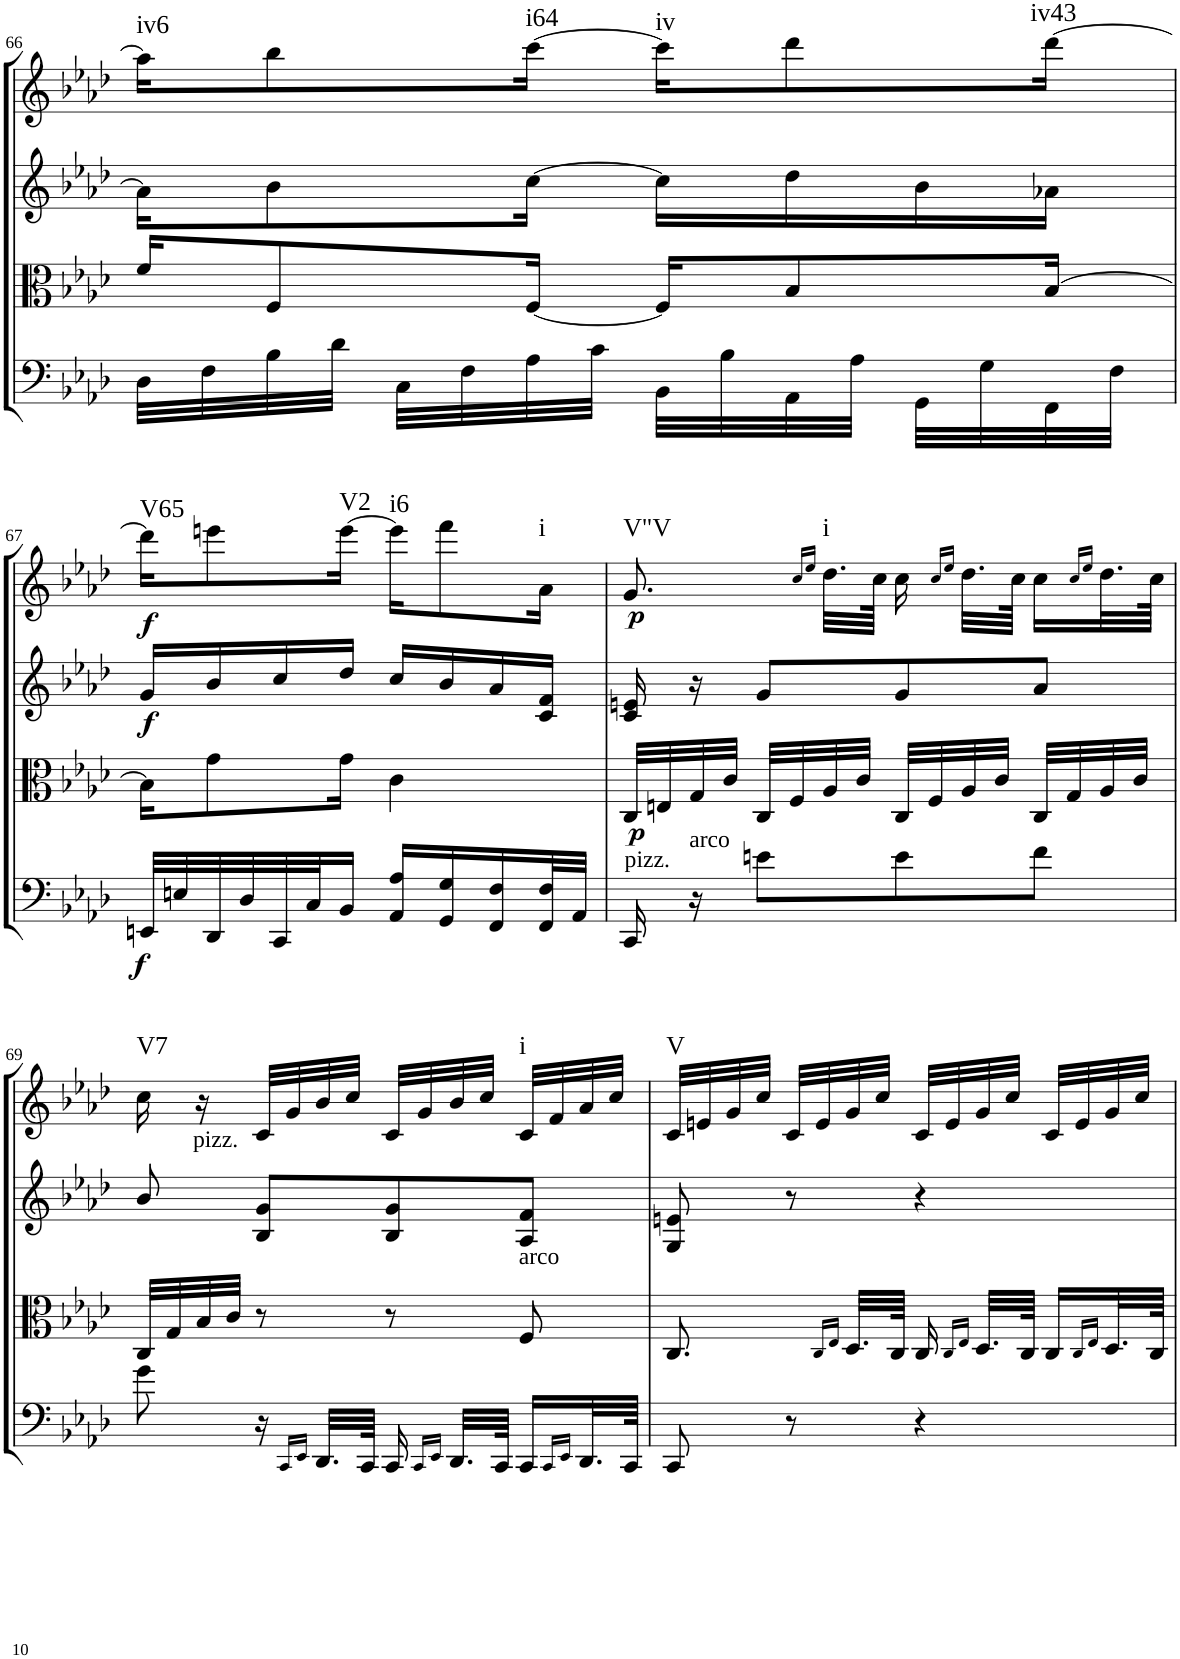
**kern	**dynam	**kern	**dynam	**kern	**dynam	**kern	**dynam	**harte
*part4	*part4	*part3	*part3	*part2	*part2	*part1	*part1	*part1
*staff4	*staff4	*staff3	*staff3	*staff2	*staff2	*staff1	*staff1	*
*I"Cello	*	*I"Viola	*	*I"2nd Violin	*	*I"1st Violin	*	*
*	*	*I'Vla	*	*I'Vln	*	*I'Vln	*	*
!!LO:PB:g=z
*clefF4	*	*clefC3	*	*clefG2	*	*clefG2	*	*
*k[b-e-a-d-]	*	*k[b-e-a-d-]	*	*k[b-e-a-d-]	*	*k[b-e-a-d-]	*	*
*f:	*	*f:	*	*f:	*	*f:	*	*
*M2/4	*	*M2/4	*	*M2/4	*	*M2/4	*	*
=66	=66	=66	=66	=66	=66	=66	=66	=66
!	!	!	!	!	!	!	!	!LO:H:kt=iv6
32D-\LLL	.	16f/KL	.	16a\KL]	.	16aa\KL]	.	N
32F\	.	.	.	.	.	.	.	.
32B-\	.	8F/	.	8b-\	.	8bb-\	.	.
32d-\JJJ	.	.	.	.	.	.	.	.
32C\LLL	.	.	.	.	.	.	.	.
32F\	.	.	.	.	.	.	.	.
!	!	!	!	!	!	!	!	!LO:H:kt=i64
32A-\	.	[16F/Jk	.	[16cc\Jk	.	[16ccc\Jk	.	N
32c\JJJ	.	.	.	.	.	.	.	.
!	!	!	!	!	!	!	!	!LO:H:kt=iv
32BB-\LLL	.	16F/KL]	.	16cc\LL]	.	16ccc\KL]	.	N
32B-\	.	.	.	.	.	.	.	.
32AA-\	.	8B-/	.	16dd-\	.	8ddd-\	.	.
32A-\JJJ	.	.	.	.	.	.	.	.
32GG\LLL	.	.	.	16b-\	.	.	.	.
32G\	.	.	.	.	.	.	.	.
!	!	!	!	!	!	!	!	!LO:H:kt=iv43
32FF\	.	[16B-/Jk	.	16a-X\JJ	.	[16ddd-\Jk	.	N
32F\JJJ	.	.	.	.	.	.	.	.
!!LO:LB:g=z
=67	=67	=67	=67	=67	=67	=67	=67	=67
!	!LO:DY:b	!	!	!	!LO:DY:b	!	!LO:DY:b	!LO:H:kt=V65
32EEn/LLL	f	16B-\KL]	.	16g/LL	f	16ddd-\KL]	f	N
32En/	.	.	.	.	.	.	.	.
32DD-/	.	8g\	.	16b-/	.	8eeen\	.	.
32D-/	.	.	.	.	.	.	.	.
32CC/	.	.	.	16cc/	.	.	.	.
32C/J	.	.	.	.	.	.	.	.
!	!	!	!	!	!	!	!	!LO:H:kt=V2
16BB-/JJ	.	16g\Jk	.	16dd-/JJ	.	[16eee\Jk	.	N
!	!	!	!	!	!	!	!	!LO:H:kt=i6
16AA-/ 16A-/LL	.	4c\	.	16cc/LL	.	16eee\KL]	.	N
16GG/ 16G/	.	.	.	16b-/	.	8fff\	.	.
16FF/ 16F/	.	.	.	16a-/	.	.	.	.
!	!	!	!	!	!	!	!	!LO:H:kt=i
32FF/ 32F/L	.	.	.	16c/ 16f/JJ	.	16a-\Jk	.	N
32AA-/JJJ	.	.	.	.	.	.	.	.
=68	=68	=68	=68	=68	=68	=68	=68	=68
!	!	!LO:TX:b:t=pizz.	!	!	!	!	!	!
!	!	!	!LO:DY:b	!	!	!	!LO:DY:b	!LO:H:kt=V"V
16CC/	.	32C/LLL	p	16c/ 16en/	.	8.g/	p	N
.	.	32En/	.	.	.	.	.	.
!LO:TX:a:t=arco	!	!	!	!	!	!	!	!
16r	.	32G/	.	16r	.	.	.	.
.	.	32c/JJJ	.	.	.	.	.	.
8en\L	.	32C/LLL	.	8g/L	.	.	.	.
.	.	32F/	.	.	.	.	.	.
.	.	.	.	.	.	16qcc/LL	.	.
.	.	.	.	.	.	16qee-/JJ	.	.
!	!	!	!	!	!	!	!	!LO:H:kt=i
.	.	32A-/	.	.	.	32.dd-\LLL	.	N
.	.	32c/JJJ	.	.	.	.	.	.
.	.	.	.	.	.	64cc\JJJk	.	.
8e\	.	32C/LLL	.	8g/	.	16cc\	.	.
.	.	32F/	.	.	.	.	.	.
.	.	.	.	.	.	16qcc/LL	.	.
.	.	.	.	.	.	16qee-/JJ	.	.
.	.	32A-/	.	.	.	32.dd-\LLL	.	.
.	.	32c/JJJ	.	.	.	.	.	.
.	.	.	.	.	.	64cc\JJJk	.	.
8f\J	.	32C/LLL	.	8a-/J	.	16cc\LL	.	.
.	.	32G/	.	.	.	.	.	.
.	.	.	.	.	.	16qcc/LL	.	.
.	.	.	.	.	.	16qee-/JJ	.	.
.	.	32A-/	.	.	.	32.dd-\L	.	.
.	.	32c/JJJ	.	.	.	.	.	.
.	.	.	.	.	.	64cc\JJJk	.	.
!!LO:LB:g=z
=69	=69	=69	=69	=69	=69	=69	=69	=69
!	!	!	!	!	!	!	!	!LO:H:kt=V7
8g\	.	32C/LLL	.	8b-/	.	16cc\	.	N
.	.	32G/	.	.	.	.	.	.
!	!	!	!	!	!	!LO:TX:b:t=pizz.	!	!
.	.	32B-/	.	.	.	16r	.	.
.	.	32c/JJJ	.	.	.	.	.	.
16r	.	8r	.	8B-/ 8g/L	.	32c/LLL	.	.
.	.	.	.	.	.	32g/	.	.
16qCC/LL	.	.	.	.	.	.	.	.
16qEE-/JJ	.	.	.	.	.	.	.	.
32.DD-/LLL	.	.	.	.	.	32b-/	.	.
.	.	.	.	.	.	32cc/JJJ	.	.
64CC/JJJk	.	.	.	.	.	.	.	.
16CC/	.	8r	.	8B-/ 8g/	.	32c/LLL	.	.
.	.	.	.	.	.	32g/	.	.
16qCC/LL	.	.	.	.	.	.	.	.
16qEE-/JJ	.	.	.	.	.	.	.	.
32.DD-/LLL	.	.	.	.	.	32b-/	.	.
.	.	.	.	.	.	32cc/JJJ	.	.
64CC/JJJk	.	.	.	.	.	.	.	.
!	!	!LO:TX:a:t=arco	!	!	!	!	!	!LO:H:kt=i
16CC/LL	.	8F/	.	8A-/ 8f/J	.	32c/LLL	.	N
.	.	.	.	.	.	32f/	.	.
16qCC/LL	.	.	.	.	.	.	.	.
16qEE-/JJ	.	.	.	.	.	.	.	.
32.DD-/L	.	.	.	.	.	32a-/	.	.
.	.	.	.	.	.	32cc/JJJ	.	.
64CC/JJJk	.	.	.	.	.	.	.	.
=70	=70	=70	=70	=70	=70	=70	=70	=70
!	!	!	!	!	!	!	!	!LO:H:kt=V
8CC/	.	8.C/	.	8G/ 8en/	.	32c/LLL	.	N
.	.	.	.	.	.	32en/	.	.
.	.	.	.	.	.	32g/	.	.
.	.	.	.	.	.	32cc/JJJ	.	.
8r	.	.	.	8r	.	32c/LLL	.	.
.	.	.	.	.	.	32e/	.	.
.	.	16qC/LL	.	.	.	.	.	.
.	.	16qE-/JJ	.	.	.	.	.	.
.	.	32.D-/LLL	.	.	.	32g/	.	.
.	.	.	.	.	.	32cc/JJJ	.	.
.	.	64C/JJJk	.	.	.	.	.	.
4r	.	16C/	.	4r	.	32c/LLL	.	.
.	.	.	.	.	.	32e/	.	.
.	.	16qC/LL	.	.	.	.	.	.
.	.	16qE-/JJ	.	.	.	.	.	.
.	.	32.D-/LLL	.	.	.	32g/	.	.
.	.	.	.	.	.	32cc/JJJ	.	.
.	.	64C/JJJk	.	.	.	.	.	.
.	.	16C/LL	.	.	.	32c/LLL	.	.
.	.	.	.	.	.	32e/	.	.
.	.	16qC/LL	.	.	.	.	.	.
.	.	16qE-/JJ	.	.	.	.	.	.
.	.	32.D-/L	.	.	.	32g/	.	.
.	.	.	.	.	.	32cc/JJJ	.	.
.	.	64C/JJJk	.	.	.	.	.	.
=	=	=	=	=	=	=	=	=
*-	*-	*-	*-	*-	*-	*-	*-	*-
